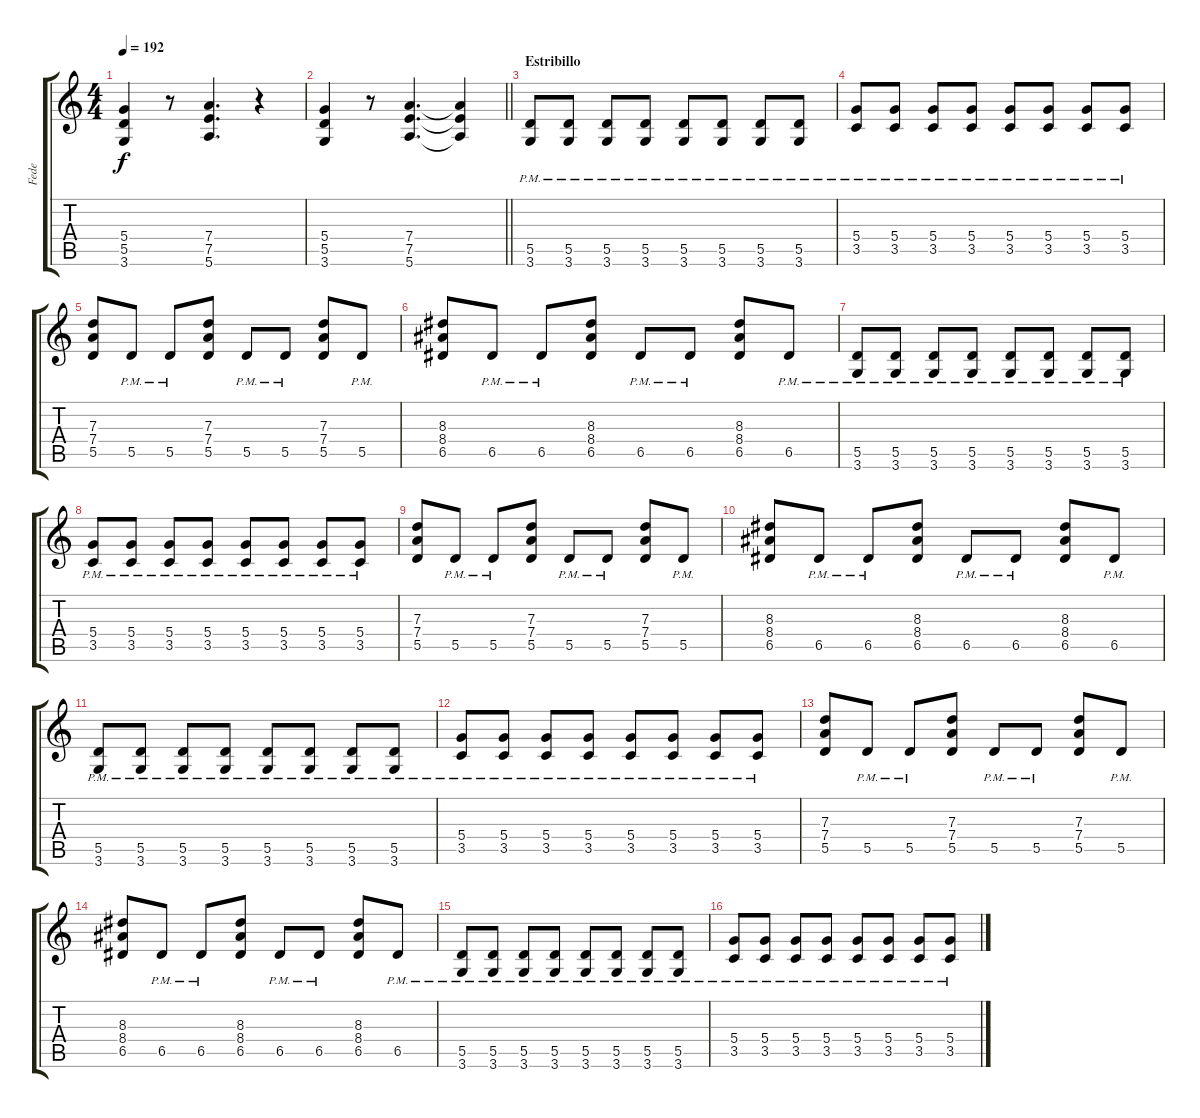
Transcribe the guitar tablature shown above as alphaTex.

\track ("Fede" "Fede") {instrument overdrivenguitar}
\staff {score tabs}
\tuning (E4 B3 G3 D3 A2 E2) {hide}
\ts (4 4)
\tempo 192
\clef g2
\ks c
(5.4 5.5 3.6).4{dy f} r.8 (7.4 7.5 5.6).4{d} r.4 |
\barLineRight lightlight
(5.4 5.5 3.6).4 r.8 (7.4 7.5 5.6).4{d} (7.4{t} 7.5{t} 5.6{t}).4 |
\section ("" "Estribillo")
(5.5{pm} 3.6{pm}).8 (5.5{pm} 3.6{pm}).8 (5.5{pm} 3.6{pm}).8 (5.5{pm} 3.6{pm}).8 (5.5{pm} 3.6{pm}).8 (5.5{pm} 3.6{pm}).8 (5.5{pm} 3.6{pm}).8 (5.5{pm} 3.6{pm}).8 |
(5.4{pm} 3.5{pm}).8 (5.4{pm} 3.5{pm}).8 (5.4{pm} 3.5{pm}).8 (5.4{pm} 3.5{pm}).8 (5.4{pm} 3.5{pm}).8 (5.4{pm} 3.5{pm}).8 (5.4{pm} 3.5{pm}).8 (5.4{pm} 3.5{pm}).8 |
(7.3 7.4 5.5).8 5.5{pm}.8 5.5{pm}.8 (7.3 7.4 5.5).8 5.5{pm}.8 5.5{pm}.8 (7.3 7.4 5.5).8 5.5{pm}.8 |
(8.3 8.4 6.5).8 6.5{pm}.8 6.5{pm}.8 (8.3 8.4 6.5).8 6.5{pm}.8 6.5{pm}.8 (8.3 8.4 6.5).8 6.5{pm}.8 |
(5.5{pm} 3.6{pm}).8 (5.5{pm} 3.6{pm}).8 (5.5{pm} 3.6{pm}).8 (5.5{pm} 3.6{pm}).8 (5.5{pm} 3.6{pm}).8 (5.5{pm} 3.6{pm}).8 (5.5{pm} 3.6{pm}).8 (5.5{pm} 3.6{pm}).8 |
(5.4{pm} 3.5{pm}).8 (5.4{pm} 3.5{pm}).8 (5.4{pm} 3.5{pm}).8 (5.4{pm} 3.5{pm}).8 (5.4{pm} 3.5{pm}).8 (5.4{pm} 3.5{pm}).8 (5.4{pm} 3.5{pm}).8 (5.4{pm} 3.5{pm}).8 |
(7.3 7.4 5.5).8 5.5{pm}.8 5.5{pm}.8 (7.3 7.4 5.5).8 5.5{pm}.8 5.5{pm}.8 (7.3 7.4 5.5).8 5.5{pm}.8 |
(8.3 8.4 6.5).8 6.5{pm}.8 6.5{pm}.8 (8.3 8.4 6.5).8 6.5{pm}.8 6.5{pm}.8 (8.3 8.4 6.5).8 6.5{pm}.8 |
(5.5{pm} 3.6{pm}).8 (5.5{pm} 3.6{pm}).8 (5.5{pm} 3.6{pm}).8 (5.5{pm} 3.6{pm}).8 (5.5{pm} 3.6{pm}).8 (5.5{pm} 3.6{pm}).8 (5.5{pm} 3.6{pm}).8 (5.5{pm} 3.6{pm}).8 |
(5.4{pm} 3.5{pm}).8 (5.4{pm} 3.5{pm}).8 (5.4{pm} 3.5{pm}).8 (5.4{pm} 3.5{pm}).8 (5.4{pm} 3.5{pm}).8 (5.4{pm} 3.5{pm}).8 (5.4{pm} 3.5{pm}).8 (5.4{pm} 3.5{pm}).8 |
(7.3 7.4 5.5).8 5.5{pm}.8 5.5{pm}.8 (7.3 7.4 5.5).8 5.5{pm}.8 5.5{pm}.8 (7.3 7.4 5.5).8 5.5{pm}.8 |
(8.3 8.4 6.5).8 6.5{pm}.8 6.5{pm}.8 (8.3 8.4 6.5).8 6.5{pm}.8 6.5{pm}.8 (8.3 8.4 6.5).8 6.5{pm}.8 |
(5.5{pm} 3.6{pm}).8 (5.5{pm} 3.6{pm}).8 (5.5{pm} 3.6{pm}).8 (5.5{pm} 3.6{pm}).8 (5.5{pm} 3.6{pm}).8 (5.5{pm} 3.6{pm}).8 (5.5{pm} 3.6{pm}).8 (5.5{pm} 3.6{pm}).8 |
(5.4{pm} 3.5{pm}).8 (5.4{pm} 3.5{pm}).8 (5.4{pm} 3.5{pm}).8 (5.4{pm} 3.5{pm}).8 (5.4{pm} 3.5{pm}).8 (5.4{pm} 3.5{pm}).8 (5.4{pm} 3.5{pm}).8 (5.4{pm} 3.5{pm}).8
